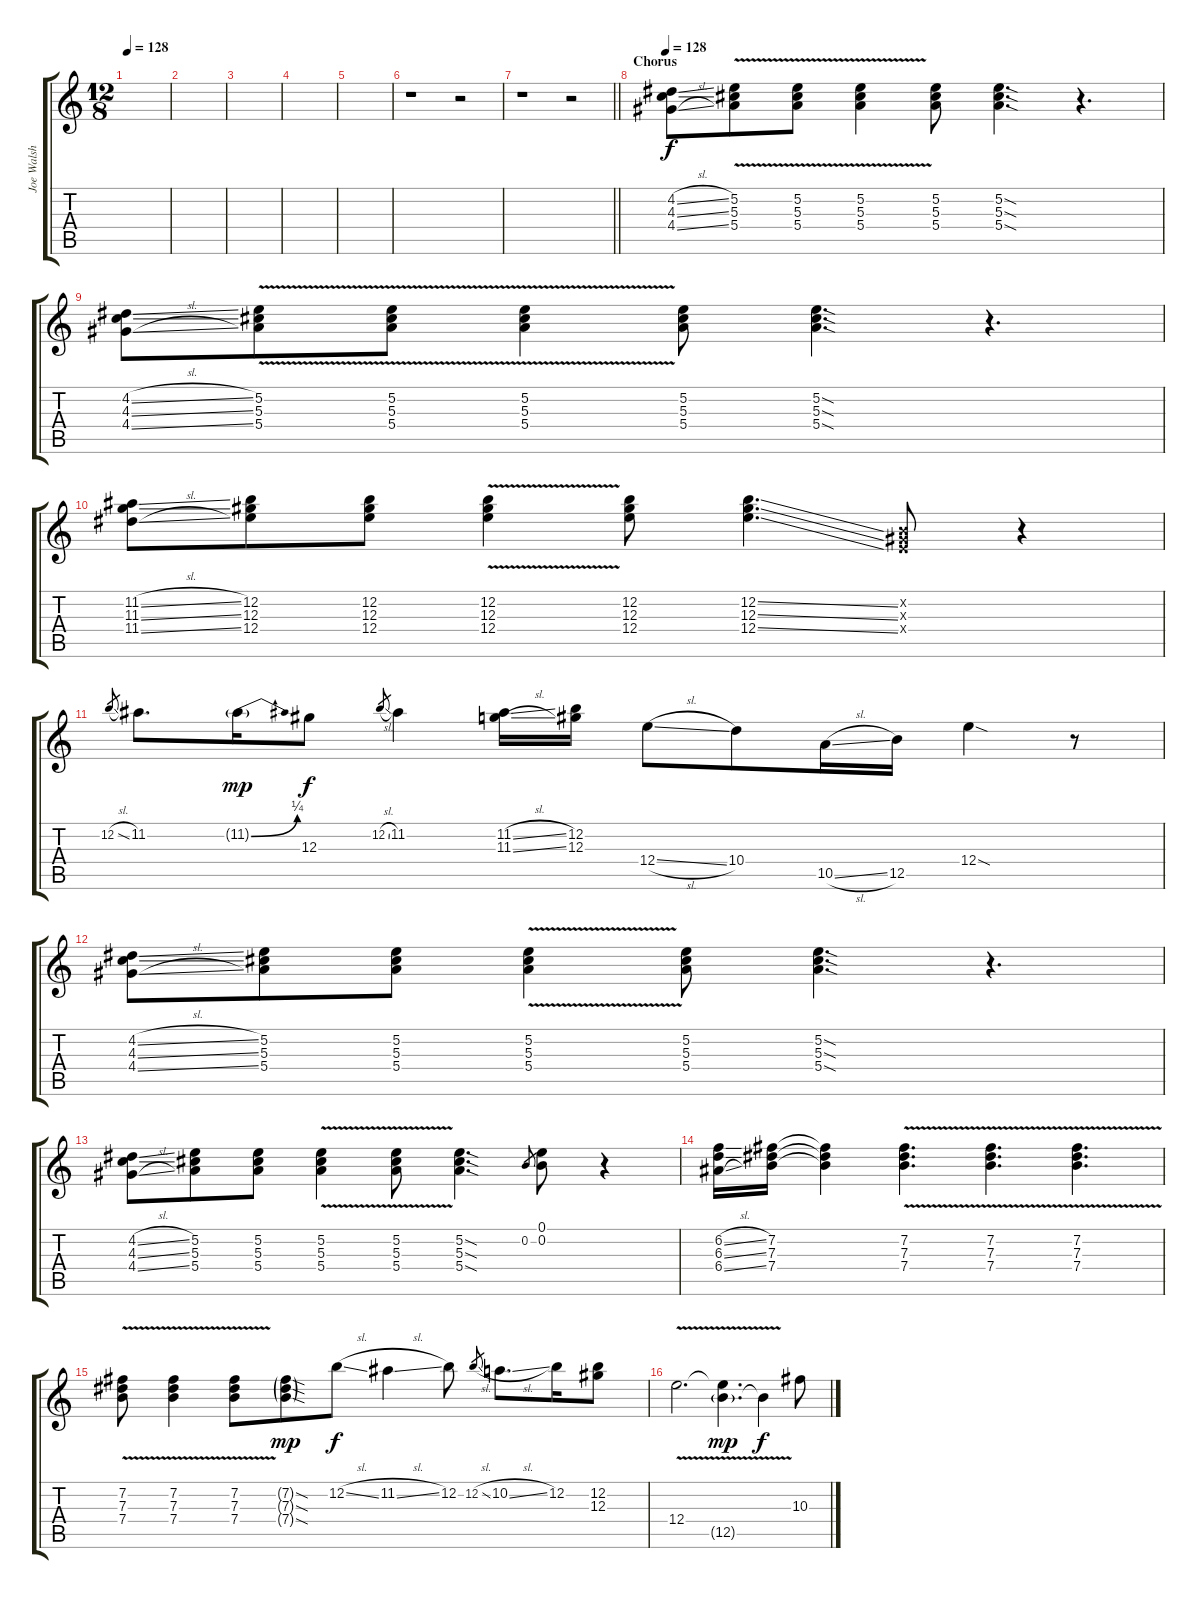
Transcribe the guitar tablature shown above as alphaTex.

\track ("Joe Walsh Slide Solo in Open E Tuning" "Joe Walsh ") {mute instrument overdrivenguitar}
\staff {score tabs}
\tuning (E4 B3 Ab3 E3 B2 E2) {hide}
\ts (12 8)
\tempo 128
\clef g2
\ks c
|
|
|
|
|
r.1 r.2 |
\barLineRight lightlight
r.1 r.2 |
\section ("" "Chorus")
\tempo 128
(4.2{sl} 4.3{sl} 4.4{sl}).8 (5.2{v} 5.3{v} 5.4{v}).8 (5.2{v} 5.3{v} 5.4{v}).8 (5.2{v} 5.3{v} 5.4{v}).4 (5.2 5.3 5.4).8 (5.2{sod} 5.3{sod} 5.4{sod}).4{d} r.4{d} |
(4.2{sl} 4.3{sl} 4.4{sl}).8 (5.2{v} 5.3{v} 5.4{v}).8 (5.2{v} 5.3{v} 5.4{v}).8 (5.2{v} 5.3{v} 5.4{v}).4 (5.2 5.3 5.4).8 (5.2{sod} 5.3{sod} 5.4{sod}).4{d} r.4{d} |
(11.2{sl} 11.3{sl} 11.4{sl}).8 (12.2 12.3 12.4).8 (12.2 12.3 12.4).8 (12.2{v} 12.3{v} 12.4{v}).4 (12.2 12.3 12.4).8 (12.2{ss} 12.3{ss} 12.4{ss}).4{d} (0.2{x} 0.3{x} 0.4{x}).8 r.4 |
12.2{sl}.8{gr} 11.2.8{d} 11.2{be (bend 0 0 60 1) g}.16{dy mp} 12.3.8{dy f} 12.2{sl}.8{gr} 11.2.4 (11.2{sl} 11.3{sl}).16 (12.2 12.3).16 12.4{sl}.8 10.4.8 10.5{sl}.16 12.5.16 12.4{sod}.4 r.8 |
(4.2{sl} 4.3{sl} 4.4{sl}).8 (5.2 5.3 5.4).8 (5.2 5.3 5.4).8 (5.2{v} 5.3{v} 5.4{v}).4 (5.2 5.3 5.4).8 (5.2{sod} 5.3{sod} 5.4{sod}).4{d} r.4{d} |
(4.2{sl} 4.3{sl} 4.4{sl}).8 (5.2 5.3 5.4).8 (5.2 5.3 5.4).8 (5.2{v} 5.3{v} 5.4{v}).4 (5.2{v} 5.3{v} 5.4{v}).8 (5.2{sod} 5.3{sod} 5.4{sod}).4{d} 0.2.8{gr} (0.1 0.2).8 r.4 |
(6.2{sl} 6.3{sl} 6.4{sl}).16 (7.2 7.3 7.4).16 (7.2{t} 7.3{t} 7.4{t}).4 (7.2{v} 7.3{v} 7.4{v}).4{d} (7.2{v} 7.3{v} 7.4{v}).4{d} (7.2{v} 7.3{v} 7.4{v}).4{d} |
(7.2{v} 7.3{v} 7.4{v}).8 (7.2{v} 7.3{v} 7.4{v}).4 (7.2{v} 7.3{v} 7.4{v}).8 (7.2{sod g} 7.3{sod g} 7.4{sod g}).8{dy mp} 12.2{sl}.8{dy f} 11.2{sl}.4 12.2.8 12.2{sl}.8{gr} 10.2{sl}.8{d} 12.2.16 (12.2 12.3).8 |
12.4{v}.2{d} (12.4{t} 12.5{v g}).4{d dy mp} 12.5{t}.4{dy f} 10.3{h}.8
